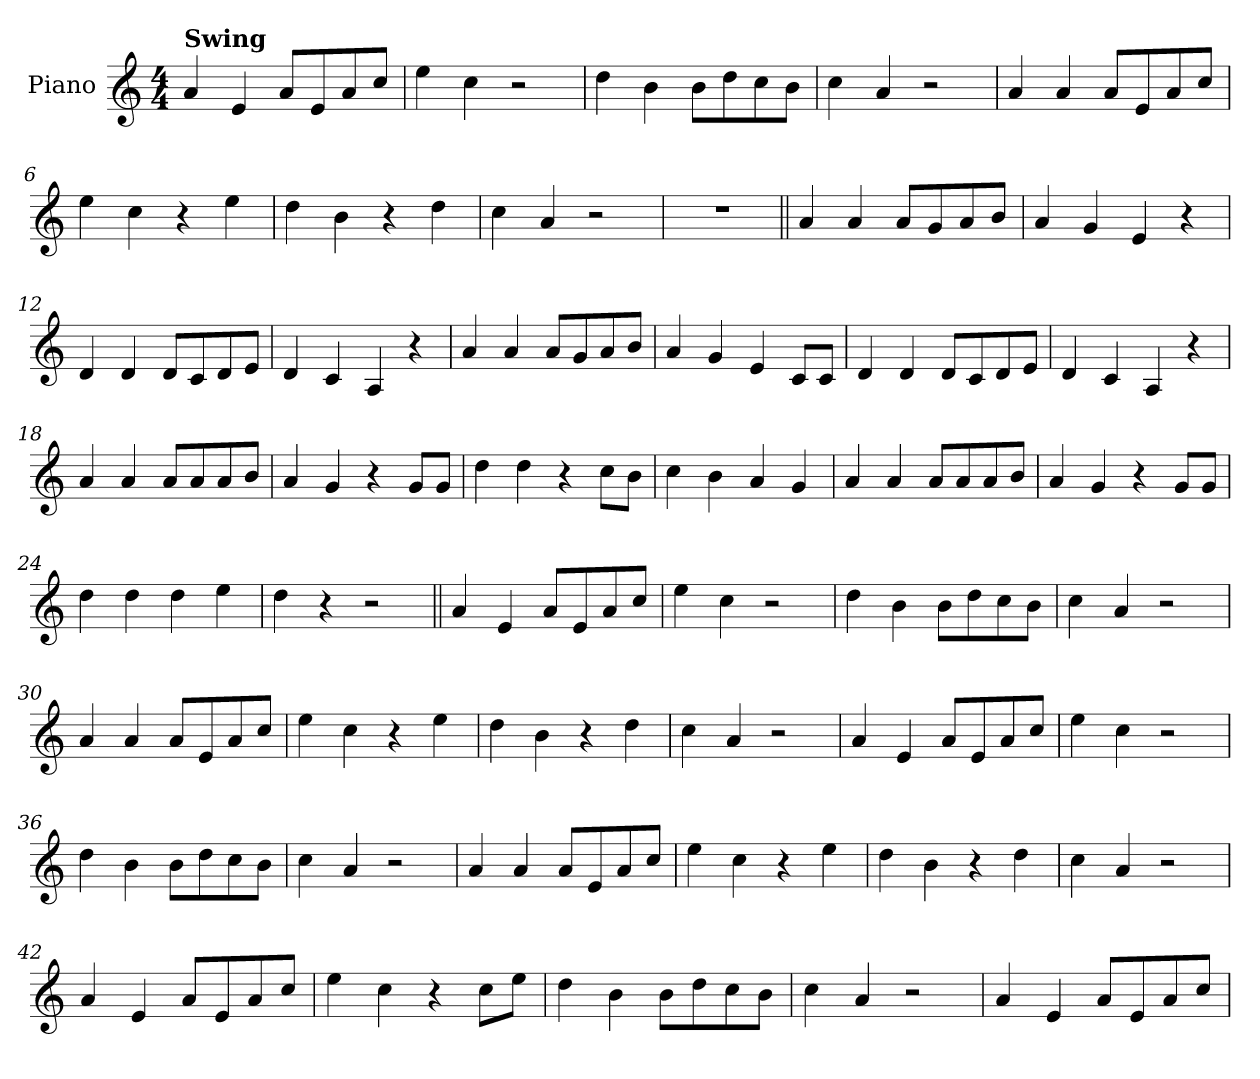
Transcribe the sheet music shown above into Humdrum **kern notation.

**kern
*part1
*staff1
*I"Piano
*I'Pno.
*clefG2
*k[]
*M4/4
*MM150
=1
!LO:TX:a:B:t=Swing
4a
4e
8aL
8e
8a
8ccJ
=2
4ee
4cc
2r
=3
4dd
4b
8bL
8dd
8cc
8bJ
=4
4cc
4a
2r
=5
4a
4a
8aL
8e
8a
8ccJ
=6
4ee
4cc
4r
4ee
=7
4dd
4b
4r
4dd
=8
4cc
4a
2r
=9
1r
=10||
4a
4a
8aL
8g
8a
8bJ
=11
4a
4g
4e
4r
=12
4d
4d
8dL
8c
8d
8eJ
=13
4d
4c
4A
4r
=14
4a
4a
8aL
8g
8a
8bJ
=15
4a
4g
4e
8cL
8cJ
=16
4d
4d
8dL
8c
8d
8eJ
=17
4d
4c
4A
4r
=18
4a
4a
8aL
8a
8a
8bJ
=19
4a
4g
4r
8gL
8gJ
=20
4dd
4dd
4r
8ccL
8bJ
=21
4cc
4b
4a
4g
=22
4a
4a
8aL
8a
8a
8bJ
=23
4a
4g
4r
8gL
8gJ
=24
4dd
4dd
4dd
4ee
=25
4dd
4r
2r
=26||
4a
4e
8aL
8e
8a
8ccJ
=27
4ee
4cc
2r
=28
4dd
4b
8bL
8dd
8cc
8bJ
=29
4cc
4a
2r
=30
4a
4a
8aL
8e
8a
8ccJ
=31
4ee
4cc
4r
4ee
=32
4dd
4b
4r
4dd
=33
4cc
4a
2r
=34
4a
4e
8aL
8e
8a
8ccJ
=35
4ee
4cc
2r
=36
4dd
4b
8bL
8dd
8cc
8bJ
=37
4cc
4a
2r
=38
4a
4a
8aL
8e
8a
8ccJ
=39
4ee
4cc
4r
4ee
=40
4dd
4b
4r
4dd
=41
4cc
4a
2r
=42
4a
4e
8aL
8e
8a
8ccJ
=43
4ee
4cc
4r
8ccL
8eeJ
=44
4dd
4b
8bL
8dd
8cc
8bJ
=45
4cc
4a
2r
=46
4a
4e
8aL
8e
8a
8ccJ
=
*-
